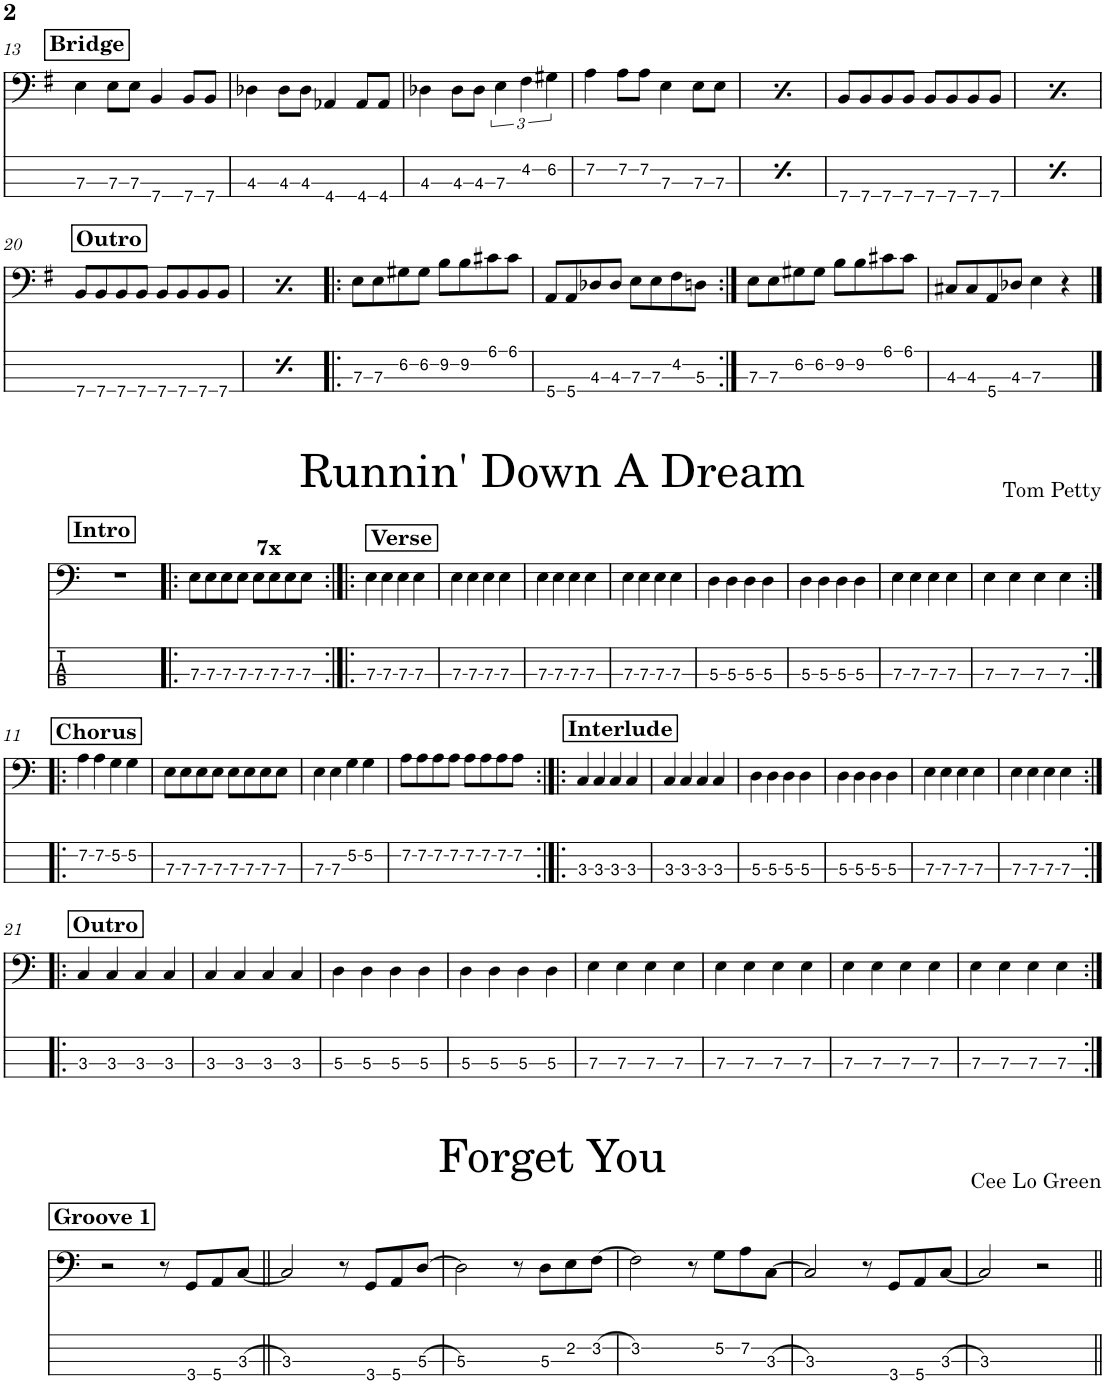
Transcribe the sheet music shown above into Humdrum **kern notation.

**kern	**kern
*part1	*part1
*staff2	*staff1
*I"Bass Guitar	*
*I'B. Guit.	*
!!LO:PB:g=z
*	*clefF4
*Trd7c12	*Trd7c12
*k[f#]	*k[f#]
*M4/4	*M4/4
!!LO:REH:place=s1:a:B:cj:fs=12:t=Bridge
=13	=13
4E	4E\
8EL	8E\L
8EJ	8E\J
4BB	4BB/
8BBL	8BB/L
8BBJ	8BB/J
=14	=14
4D-	4D-X\
8D-L	8D-\L
8D-J	8D-\J
4AA-	4AA-X/
8AA-L	8AA-/L
8AA-J	8AA-/J
=15	=15
4D-X	4D-X\
8D-L	8D-\L
8D-J	8D-\J
*Xbrackettup	*
6E	6E\
6F#	6F#\
6G#	6G#X\
=16	=16
4A	4A\
8AL	8A\L
8AJ	8A\J
4E	4E\
8EL	8E\L
8EJ	8E\J
=17	=17
4A	4A\
8AL	8A\L
8AJ	8A\J
4E	4E\
8EL	8E\L
8EJ	8E\J
=18	=18
8BBL	8BB/L
8BBJ	8BB/
8BBL	8BB/
8BBJ	8BB/J
8BBL	8BB/L
8BBJ	8BB/
8BBL	8BB/
8BBJ	8BB/J
=19	=19
8BBL	8BB/L
8BBJ	8BB/
8BBL	8BB/
8BBJ	8BB/J
8BBL	8BB/L
8BBJ	8BB/
8BBL	8BB/
8BBJ	8BB/J
!!LO:LB:g=z
!!LO:REH:place=s1:a:B:cj:fs=12:t=Outro
=20	=20
8BBL	8BB/L
8BBJ	8BB/
8BBL	8BB/
8BBJ	8BB/J
8BBL	8BB/L
8BBJ	8BB/
8BBL	8BB/
8BBJ	8BB/J
!!LO:REH:place=s1:a:B:cj:fs=12:t=Outro
=21	=21
8BBL	8BB/L
8BBJ	8BB/
8BBL	8BB/
8BBJ	8BB/J
8BBL	8BB/L
8BBJ	8BB/
8BBL	8BB/
8BBJ	8BB/J
=22!|:	=22!|:
8EL	8E\L
8EJ	8E\
8G#L	8G#X\
8G#J	8G#\J
8BL	8B\L
8BJ	8B\
8c#L	8c#X\
8c#J	8c#\J
=23	=23
8AAL	8AA/L
8AAJ	8AA/
8D-L	8D-X/
8D-J	8D-/J
8EL	8E\L
8EJ	8E\
8F#L	8F#\
8DJ	8Dn\J
=24:|!	=24:|!
8EL	8E\L
8EJ	8E\
8G#L	8G#X\
8G#J	8G#\J
8BL	8B\L
8BJ	8B\
8c#L	8c#X\
8c#J	8c#\J
=25	=25
8C#L	8C#X/L
8C#J	8C#/
8AAL	8AA/
8D-J	8D-X/J
4E	4E\
4r	4r
!!LO:LB:g=z
!!LO:REH:place=s1:a:B:cj:fs=12:t=Intro
==1	==1
*stria4	*
*k[]	*k[]
1r	1r
=2!|:	=2!|:
!	!LO:TX:a:B:t=7x
8EL	8E\L
8EJ	8E\
8EL	8E\
8EJ	8E\J
8EL	8E\L
8EJ	8E\
8EL	8E\
8EJ	8E\J
!!LO:REH:place=s1:a:B:cj:fs=12:t=Verse
=3:|!|:	=3:|!|:
4E	4E\
4E	4E\
4E	4E\
4E	4E\
=4	=4
4E	4E\
4E	4E\
4E	4E\
4E	4E\
=5	=5
4E	4E\
4E	4E\
4E	4E\
4E	4E\
=6	=6
4E	4E\
4E	4E\
4E	4E\
4E	4E\
=7	=7
4D	4D\
4D	4D\
4D	4D\
4D	4D\
=8	=8
4D	4D\
4D	4D\
4D	4D\
4D	4D\
=9	=9
4E	4E\
4E	4E\
4E	4E\
4E	4E\
=10	=10
4E	4E\
4E	4E\
4E	4E\
4E	4E\
!!LO:LB:g=z
!!LO:REH:place=s1:a:B:cj:fs=12:t=Chorus
=11:|!|:	=11:|!|:
4A	4A\
4A	4A\
4G	4G\
4G	4G\
=12	=12
8EL	8E\L
8EJ	8E\
8EL	8E\
8EJ	8E\J
8EL	8E\L
8EJ	8E\
8EL	8E\
8EJ	8E\J
=13	=13
4E	4E\
4E	4E\
4G	4G\
4G	4G\
=14	=14
8AL	8A\L
8AJ	8A\
8AL	8A\
8AJ	8A\J
8AL	8A\L
8AJ	8A\
8AL	8A\
8AJ	8A\J
!!LO:REH:place=s1:a:B:cj:fs=12:t=Interlude
=15:|!|:	=15:|!|:
4C	4C/
4C	4C/
4C	4C/
4C	4C/
=16	=16
4C	4C/
4C	4C/
4C	4C/
4C	4C/
=17	=17
4D	4D\
4D	4D\
4D	4D\
4D	4D\
=18	=18
4D	4D\
4D	4D\
4D	4D\
4D	4D\
=19	=19
4E	4E\
4E	4E\
4E	4E\
4E	4E\
=20	=20
4E	4E\
4E	4E\
4E	4E\
4E	4E\
!!LO:LB:g=z
!!LO:REH:place=s1:a:B:cj:fs=12:t=Outro
=21:|!|:	=21:|!|:
4C	4C/
4C	4C/
4C	4C/
4C	4C/
=22	=22
4C	4C/
4C	4C/
4C	4C/
4C	4C/
=23	=23
4D	4D\
4D	4D\
4D	4D\
4D	4D\
=24	=24
4D	4D\
4D	4D\
4D	4D\
4D	4D\
=25	=25
4E	4E\
4E	4E\
4E	4E\
4E	4E\
=26	=26
4E	4E\
4E	4E\
4E	4E\
4E	4E\
=27	=27
4E	4E\
4E	4E\
4E	4E\
4E	4E\
=28	=28
4E	4E\
4E	4E\
4E	4E\
4E	4E\
!!LO:LB:g=z
!!LO:REH:place=s1:a:B:cj:fs=12:t=Groove 1
=1:|!	=1:|!
*stria4	*
2r	2r
8r	8r
8GG	8GG/L
8AAL	8AA/
[8CJ	[8C/J
=2||	=2||
2C]	2C/]
8r	8r
8GG	8GG/L
8AAL	8AA/
[8DJ	[8D/J
=3	=3
2D]	2D\]
8r	8r
8D	8D\L
8EL	8E\
[8FJ	[8F\J
=4	=4
2F]	2F\]
8r	8r
8G	8G\L
8AL	8A\
[8CJ	[8C\J
=5	=5
2C]	2C/]
8r	8r
8GG	8GG/L
8AAL	8AA/
[8CJ	[8C/J
=6	=6
2C]	2C/]
2r	2r
=||	=||
*-	*-
